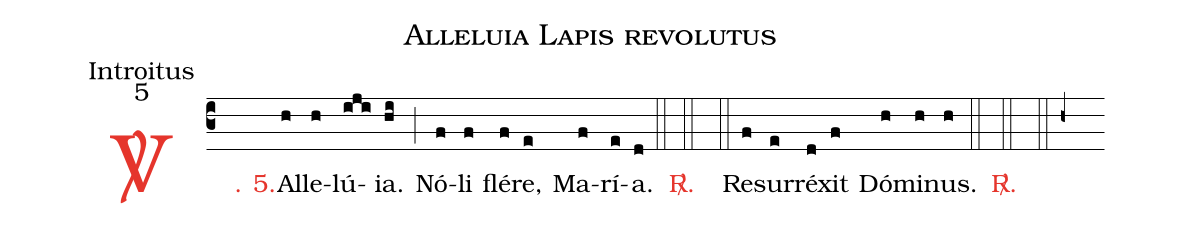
name: Alleluia Lapis revolutus;
office-part: Introitus;
mode: 5;
%%
(c3)

<c><sp>V/</sp>. 5.</c>() Al(h)le(h)lú(iji)ia.(hi) (;) Nó(f)li(f) flé(f)re,(e) Ma(f)rí(e)a.(d)

(::)

<c><sp>R/</sp>.</c>(::)

(::)

Re(f)sur(e)ré(d)xit(f) Dó(h)mi(h)nus.(h)

(::)

<c><sp>R/</sp>.</c>(::)

(::)

(h+)
